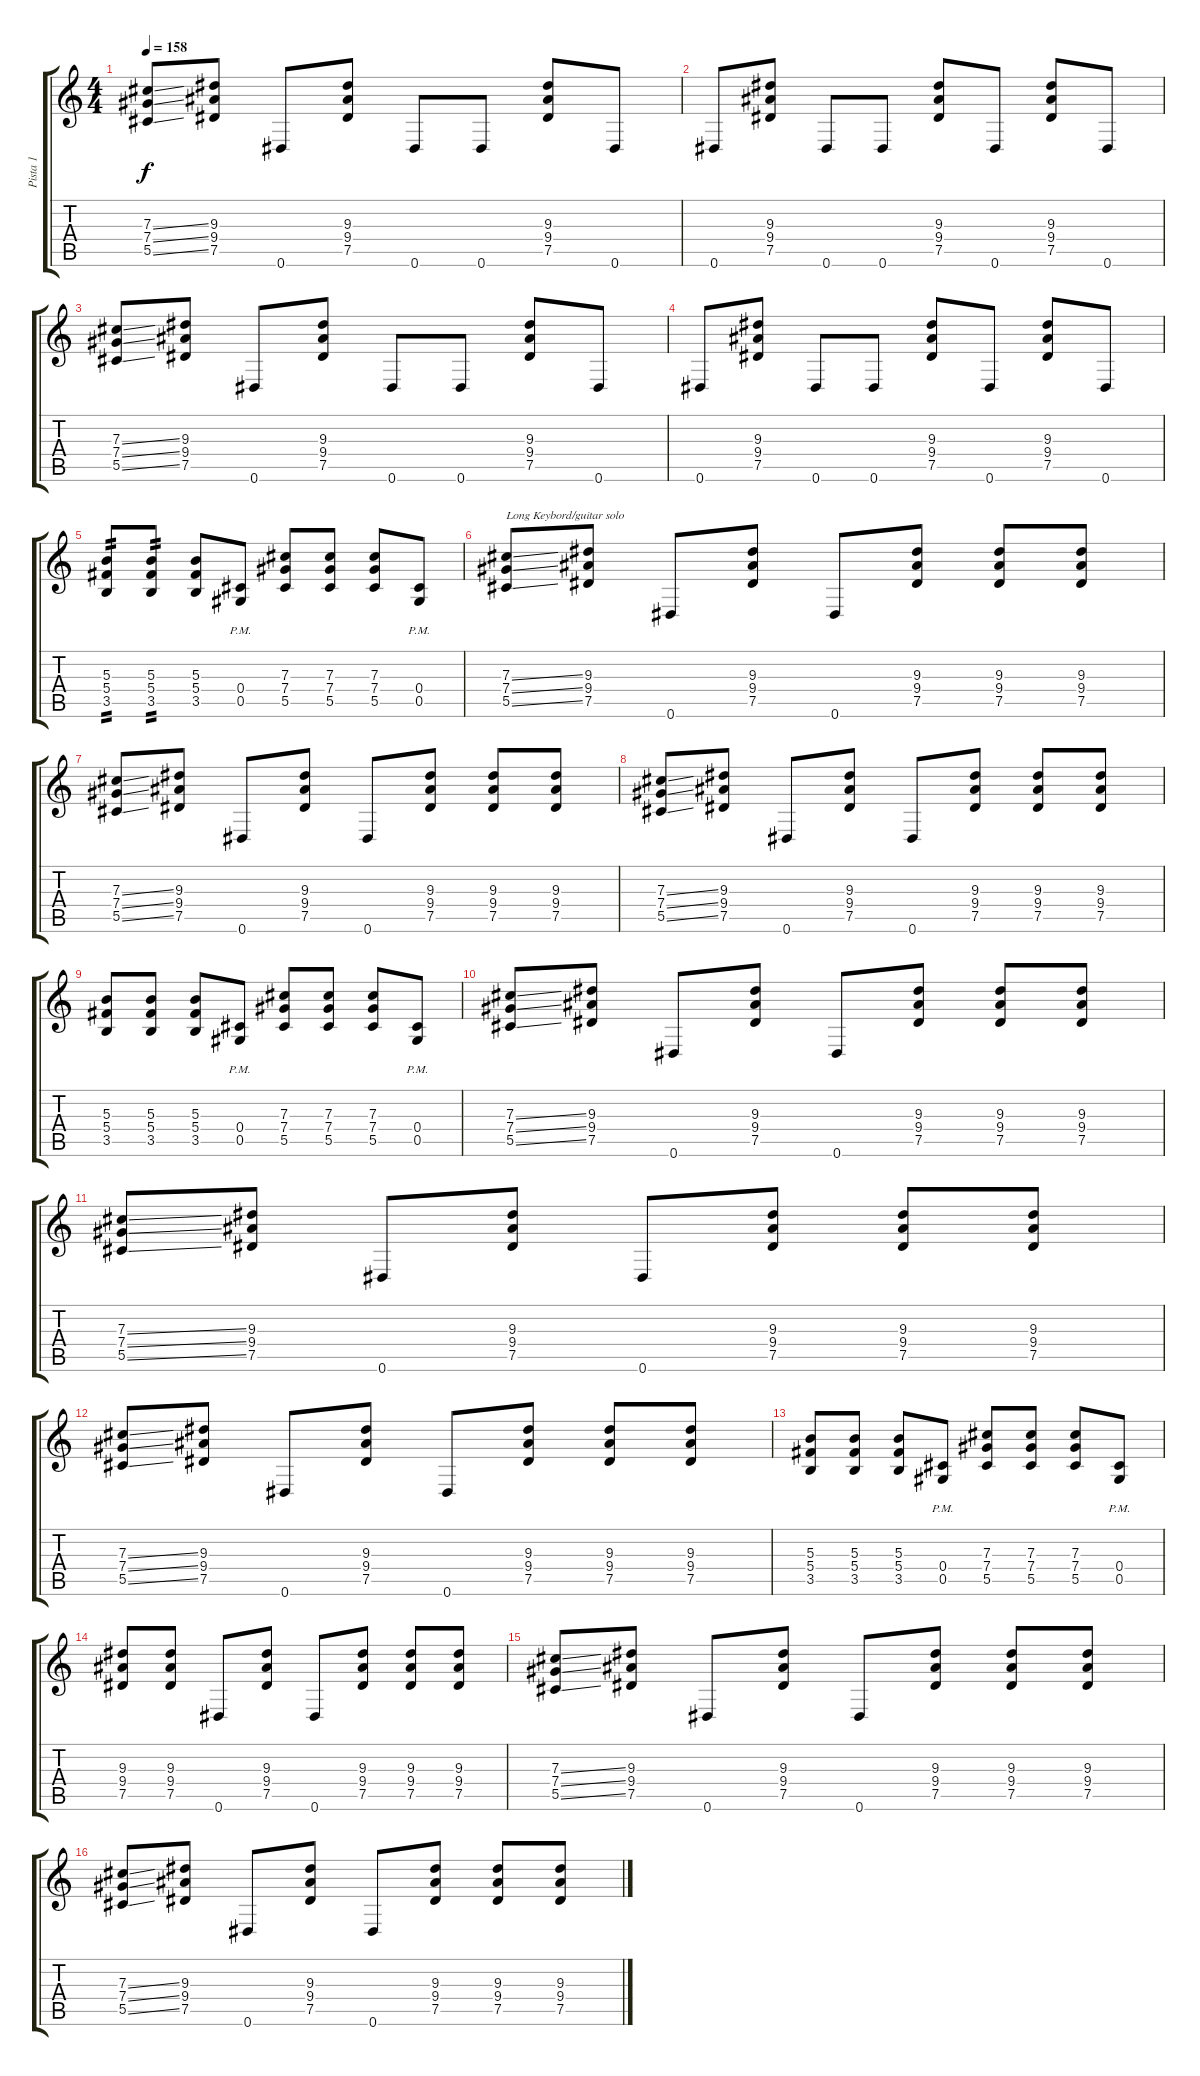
\track ("Pista 1" "Pista 1") {instrument overdrivenguitar}
\staff {score tabs}
\tuning (Eb4 Bb3 Gb3 Db3 Ab2 Eb2) {hide}
\ts (4 4)
\tempo 158
\clef g2
\ks c
(7.3{ss} 7.4{ss} 5.5{ss}).8{dy f} (9.3 9.4 7.5).8 0.6.8 (9.3 9.4 7.5).8 0.6.8 0.6.8 (9.3 9.4 7.5).8 0.6.8 |
0.6.8 (9.3 9.4 7.5).8 0.6.8 0.6.8 (9.3 9.4 7.5).8 0.6.8 (9.3 9.4 7.5).8 0.6.8 |
(7.3{ss} 7.4{ss} 5.5{ss}).8 (9.3 9.4 7.5).8 0.6.8 (9.3 9.4 7.5).8 0.6.8 0.6.8 (9.3 9.4 7.5).8 0.6.8 |
0.6.8 (9.3 9.4 7.5).8 0.6.8 0.6.8 (9.3 9.4 7.5).8 0.6.8 (9.3 9.4 7.5).8 0.6.8 |
(5.3 5.4 3.5).8{tp 2} (5.3 5.4 3.5).8{tp 2} (5.3 5.4 3.5).8 (0.4{pm} 0.5{pm}).8 (7.3 7.4 5.5).8 (7.3 7.4 5.5).8 (7.3 7.4 5.5).8 (0.4{pm} 0.5{pm}).8 |
(7.3{ss} 7.4{ss} 5.5{ss}).8{txt "Long Keybord/guitar solo"} (9.3 9.4 7.5).8 0.6.8 (9.3 9.4 7.5).8 0.6.8 (9.3 9.4 7.5).8 (9.3 9.4 7.5).8 (9.3 9.4 7.5).8 |
(7.3{ss} 7.4{ss} 5.5{ss}).8 (9.3 9.4 7.5).8 0.6.8 (9.3 9.4 7.5).8 0.6.8 (9.3 9.4 7.5).8 (9.3 9.4 7.5).8 (9.3 9.4 7.5).8 |
(7.3{ss} 7.4{ss} 5.5{ss}).8 (9.3 9.4 7.5).8 0.6.8 (9.3 9.4 7.5).8 0.6.8 (9.3 9.4 7.5).8 (9.3 9.4 7.5).8 (9.3 9.4 7.5).8 |
(5.3 5.4 3.5).8 (5.3 5.4 3.5).8 (5.3 5.4 3.5).8 (0.4{pm} 0.5{pm}).8 (7.3 7.4 5.5).8 (7.3 7.4 5.5).8 (7.3 7.4 5.5).8 (0.4{pm} 0.5{pm}).8 |
(7.3{ss} 7.4{ss} 5.5{ss}).8 (9.3 9.4 7.5).8 0.6.8 (9.3 9.4 7.5).8 0.6.8 (9.3 9.4 7.5).8 (9.3 9.4 7.5).8 (9.3 9.4 7.5).8 |
(7.3{ss} 7.4{ss} 5.5{ss}).8 (9.3 9.4 7.5).8 0.6.8 (9.3 9.4 7.5).8 0.6.8 (9.3 9.4 7.5).8 (9.3 9.4 7.5).8 (9.3 9.4 7.5).8 |
(7.3{ss} 7.4{ss} 5.5{ss}).8 (9.3 9.4 7.5).8 0.6.8 (9.3 9.4 7.5).8 0.6.8 (9.3 9.4 7.5).8 (9.3 9.4 7.5).8 (9.3 9.4 7.5).8 |
(5.3 5.4 3.5).8 (5.3 5.4 3.5).8 (5.3 5.4 3.5).8 (0.4{pm} 0.5{pm}).8 (7.3 7.4 5.5).8 (7.3 7.4 5.5).8 (7.3 7.4 5.5).8 (0.4{pm} 0.5{pm}).8 |
(9.3 9.4 7.5).8 (9.3 9.4 7.5).8 0.6.8 (9.3 9.4 7.5).8 0.6.8 (9.3 9.4 7.5).8 (9.3 9.4 7.5).8 (9.3 9.4 7.5).8 |
(7.3{ss} 7.4{ss} 5.5{ss}).8 (9.3 9.4 7.5).8 0.6.8 (9.3 9.4 7.5).8 0.6.8 (9.3 9.4 7.5).8 (9.3 9.4 7.5).8 (9.3 9.4 7.5).8 |
(7.3{ss} 7.4{ss} 5.5{ss}).8 (9.3 9.4 7.5).8 0.6.8 (9.3 9.4 7.5).8 0.6.8 (9.3 9.4 7.5).8 (9.3 9.4 7.5).8 (9.3 9.4 7.5).8
